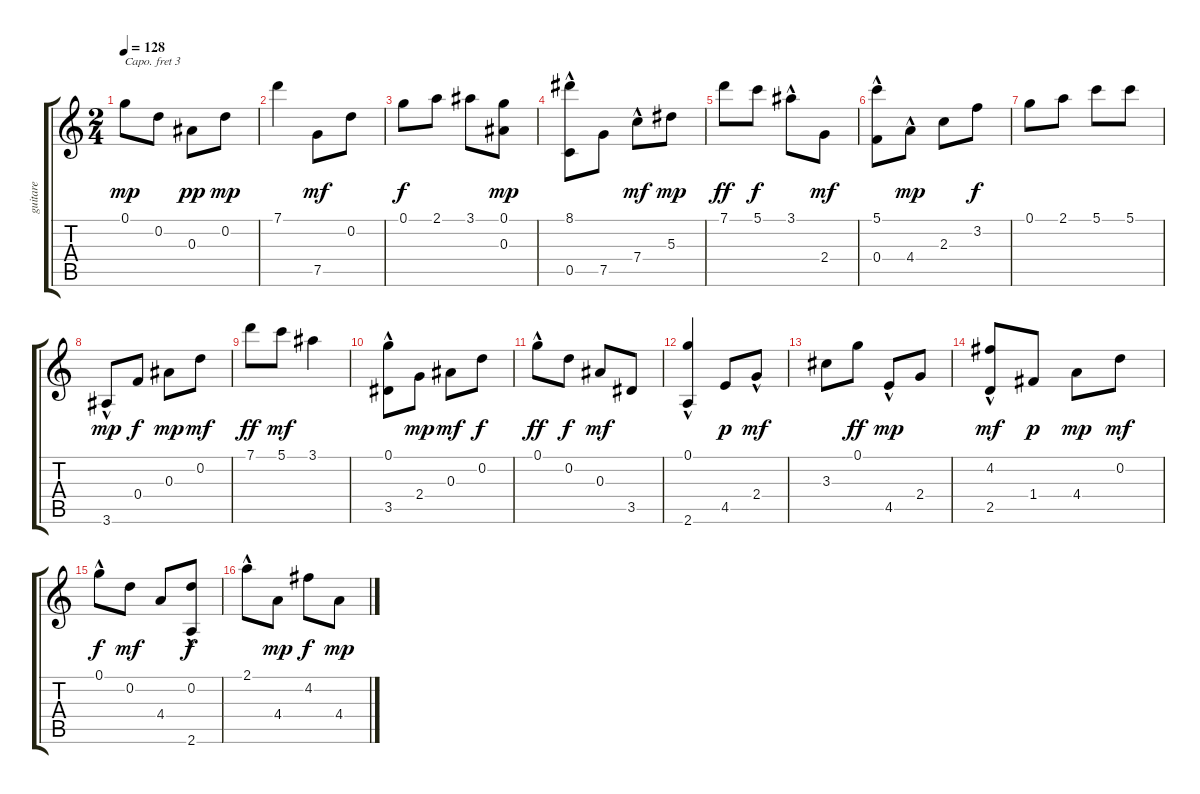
\track ("guitare" "guitare") {instrument acousticguitarnylon}
\staff {score tabs}
\capo 3
\tuning (E4 B3 G3 D3 A2 E2) {hide}
\ts (2 4)
\tempo 128
\clef g2
\ks c
0.1.8{dy mp} 0.2.8 0.3.8{dy pp} 0.2.8{dy mp} |
7.1.4 7.5.8{dy mf} 0.2.8 |
0.1.8{dy f} 2.1.8 3.1.8 (0.1 0.3).8{dy mp} |
(8.1 0.5{hac}).8 7.5.8 7.4{hac}.8{dy mf} 5.3.8{dy mp} |
7.1.8{dy ff} 5.1.8{dy f} 3.1{hac}.8 2.4.8{dy mf} |
(5.1{hac} 0.4{hac}).8 4.4{hac}.8{dy mp} 2.3.8 3.2.8{dy f} |
0.1.8 2.1.8 5.1.8 5.1.8 |
3.6{hac}.8{dy mp} 0.4.8{dy f} 0.3.8{dy mp} 0.2.8{dy mf} |
7.1.8{dy ff} 5.1.8{dy mf} 3.1.4 |
(0.1{hac} 3.5).8 2.4.8{dy mp} 0.3.8{dy mf} 0.2.8{dy f} |
0.1{hac}.8{dy ff} 0.2.8{dy f} 0.3.8{dy mf} 3.5.8 |
(0.1 2.6{hac}).4 4.5.8{dy p} 2.4{hac}.8{dy mf} |
3.3.8 0.1.8{dy ff} 4.5{hac}.8{dy mp} 2.4.8 |
(4.2{hac} 2.5).8{dy mf} 1.4.8{dy p} 4.4.8{dy mp} 0.2.8{dy mf} |
0.1{hac}.8{dy f} 0.2.8{dy mf} 4.4.8 (0.2{hac} 2.6).8{dy f} |
2.1{hac}.8 4.4.8{dy mp} 4.2.8{dy f} 4.4.8{dy mp}
